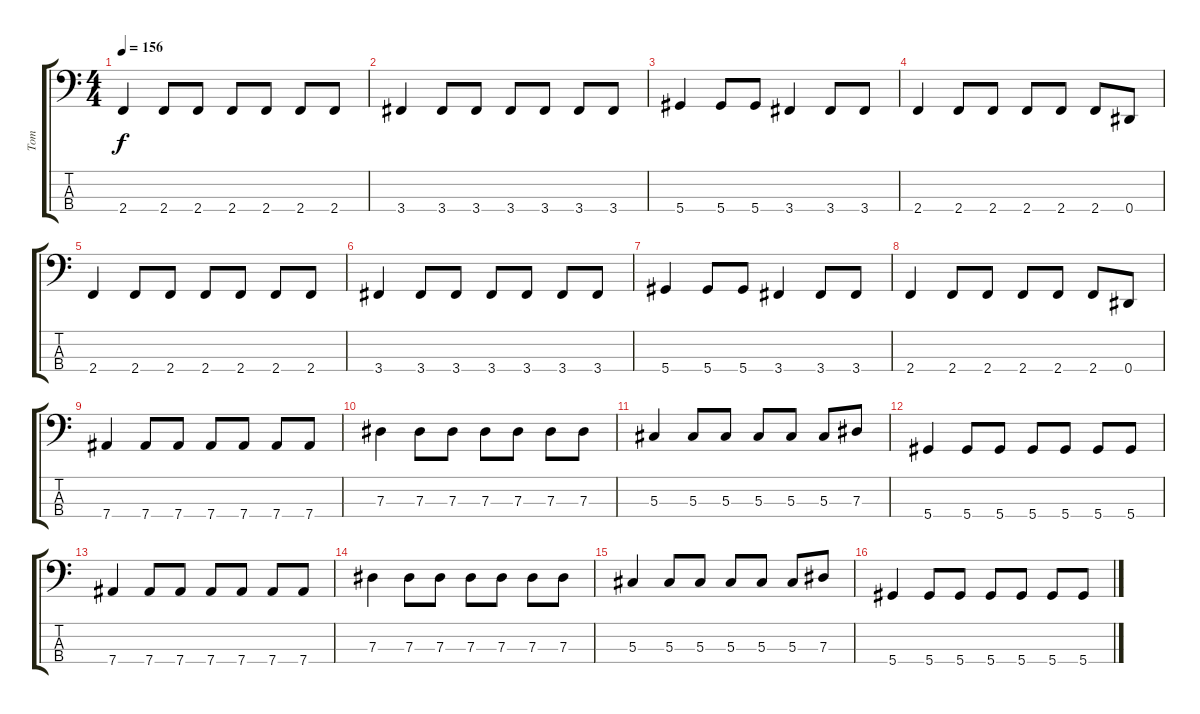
\track ("Tom" "Tom") {instrument slapbass2}
\staff {score tabs}
\tuning (Gb2 Db2 Ab1 Eb1) {hide}
\ts (4 4)
\tempo 156
\clef f4
\ks c
2.4.4{dy f} 2.4.8 2.4.8 2.4.8 2.4.8 2.4.8 2.4.8 |
3.4.4 3.4.8 3.4.8 3.4.8 3.4.8 3.4.8 3.4.8 |
5.4.4 5.4.8 5.4.8 3.4.4 3.4.8 3.4.8 |
2.4.4 2.4.8 2.4.8 2.4.8 2.4.8 2.4.8 0.4.8 |
2.4.4 2.4.8 2.4.8 2.4.8 2.4.8 2.4.8 2.4.8 |
3.4.4 3.4.8 3.4.8 3.4.8 3.4.8 3.4.8 3.4.8 |
5.4.4 5.4.8 5.4.8 3.4.4 3.4.8 3.4.8 |
2.4.4 2.4.8 2.4.8 2.4.8 2.4.8 2.4.8 0.4.8 |
7.4.4 7.4.8 7.4.8 7.4.8 7.4.8 7.4.8 7.4.8 |
7.3.4 7.3.8 7.3.8 7.3.8 7.3.8 7.3.8 7.3.8 |
5.3.4 5.3.8 5.3.8 5.3.8 5.3.8 5.3.8 7.3.8 |
5.4.4 5.4.8 5.4.8 5.4.8 5.4.8 5.4.8 5.4.8 |
7.4.4 7.4.8 7.4.8 7.4.8 7.4.8 7.4.8 7.4.8 |
7.3.4 7.3.8 7.3.8 7.3.8 7.3.8 7.3.8 7.3.8 |
5.3.4 5.3.8 5.3.8 5.3.8 5.3.8 5.3.8 7.3.8 |
5.4.4 5.4.8 5.4.8 5.4.8 5.4.8 5.4.8 5.4.8
